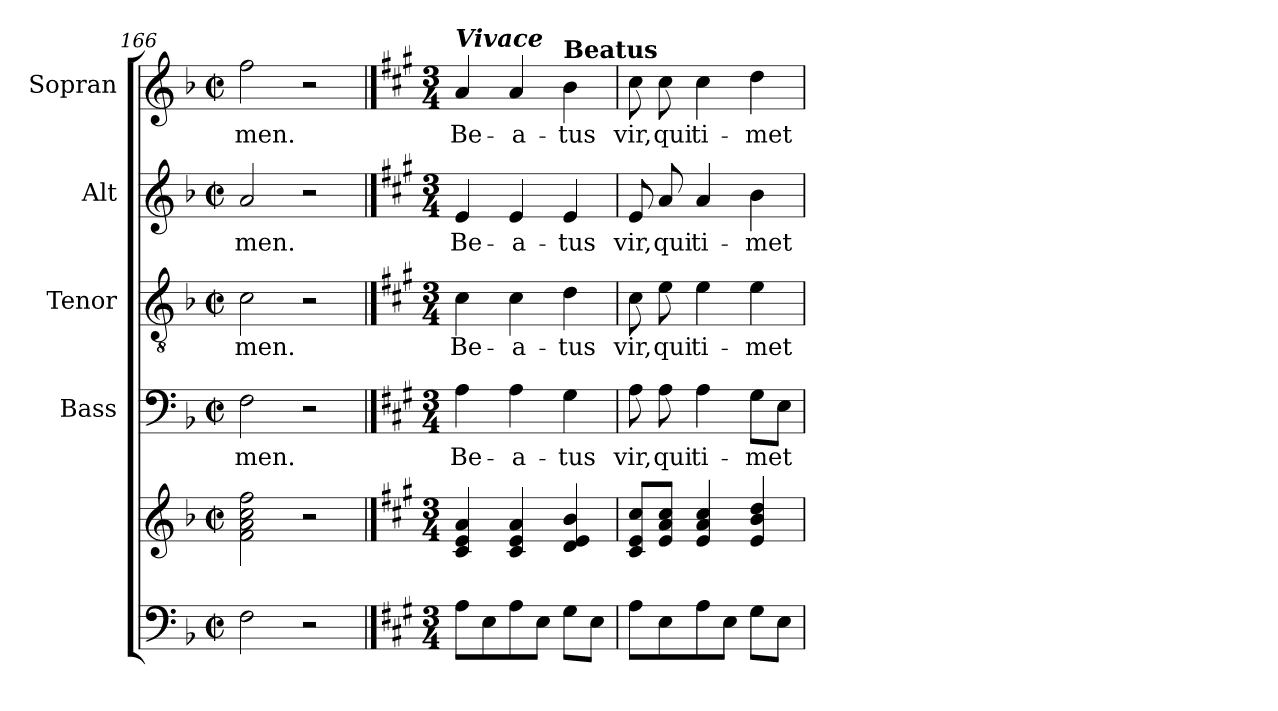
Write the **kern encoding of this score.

**kern	**kern	**kern	**text	**kern	**text	**kern	**text	**kern	**text
*part5	*part5	*part4	*part4	*part3	*part3	*part2	*part2	*part1	*part1
*staff6	*staff5	*staff4	*staff4	*staff3	*staff3	*staff2	*staff2	*staff1	*staff1
*	*	*I"Bass	*	*I"Tenor	*	*I"Alt	*	*I"Sopran	*
*	*	*I'B.	*	*I'T.	*	*I'A.	*	*I'S.	*
*clefF4	*clefG2	*clefF4	*	*clefGv2	*	*clefG2	*	*clefG2	*
*k[b-]	*k[b-]	*k[b-]	*	*k[b-]	*	*k[b-]	*	*k[b-]	*
*F:	*F:	*F:	*	*F:	*	*F:	*	*F:	*
*M2/2	*M2/2	*M2/2	*	*M2/2	*	*M2/2	*	*M2/2	*
*met(c|)	*met(c|)	*met(c|)	*	*met(c|)	*	*met(c|)	*	*met(c|)	*
=166	=166	=166	=166	=166	=166	=166	=166	=166	=166
!	!	!	!LO:LY:b	!	!LO:LY:b	!	!LO:LY:b	!	!LO:LY:b
2F\	2f\ 2a\ 2cc\ 2ff\	2F\	-men.	2c\	-men.	2a/	-men.	2ff\	-men.
2r	2r	2r	.	2r	.	2r	.	2r	.
!!LO:PB:g=z
==167	==167	==167	==167	==167	==167	==167	==167	==167	==167
*k[f#c#g#]	*k[f#c#g#]	*k[f#c#g#]	*	*k[f#c#g#]	*	*k[f#c#g#]	*	*k[f#c#g#]	*
*A:	*A:	*A:	*	*A:	*	*A:	*	*A:	*
*M3/4	*M3/4	*M3/4	*	*M3/4	*	*M3/4	*	*M3/4	*
!	!	!	!	!	!	!	!	!LO:TX:a:Bi:t=Vivace	!
!	!	!	!LO:LY:b	!	!LO:LY:b	!	!LO:LY:b	!	!LO:LY:b
8A\L	4c#/ 4e/ 4a/	4A\	Be-	4c#\	Be-	4e/	Be-	4a/	Be-
8E\	.	.	.	.	.	.	.	.	.
!	!	!	!LO:LY:b	!	!LO:LY:b	!	!LO:LY:b	!	!LO:LY:b
8A\	4c#/ 4e/ 4a/	4A\	-a-	4c#\	-a-	4e/	-a-	4a/	-a-
8E\J	.	.	.	.	.	.	.	.	.
!	!	!	!	!	!	!	!	!LO:TX:a:B:t=Beatus	!
!	!	!	!LO:LY:b	!	!LO:LY:b	!	!LO:LY:b	!	!LO:LY:b
8G#\L	4d/ 4e/ 4b/	4G#\	-tus	4d\	-tus	4e/	-tus	4b\	-tus
8E\J	.	.	.	.	.	.	.	.	.
=168	=168	=168	=168	=168	=168	=168	=168	=168	=168
!	!	!	!LO:LY:b	!	!LO:LY:b	!	!LO:LY:b	!	!LO:LY:b
8A\L	8c#/ 8e/ 8cc#/L	8A\	vir,	8c#\	vir,	8e/	vir,	8cc#\	vir,
!	!	!	!LO:LY:b	!	!LO:LY:b	!	!LO:LY:b	!	!LO:LY:b
8E\	8e/ 8a/ 8cc#/J	8A\	qui	8e\	qui	8a/	qui	8cc#\	qui
!	!	!	!LO:LY:b	!	!LO:LY:b	!	!LO:LY:b	!	!LO:LY:b
8A\	4e/ 4a/ 4cc#/	4A\	ti-	4e\	ti-	4a/	ti-	4cc#\	ti-
8E\J	.	.	.	.	.	.	.	.	.
!	!	!	!LO:LY:b	!	!LO:LY:b	!	!LO:LY:b	!	!LO:LY:b
8G#\L	4e/ 4b/ 4dd/	8G#\L	-met	4e\	-met	4b\	-met	4dd\	-met
8E\J	.	8E\J	.	.	.	.	.	.	.
=	=	=	=	=	=	=	=	=	=
*-	*-	*-	*-	*-	*-	*-	*-	*-	*-
